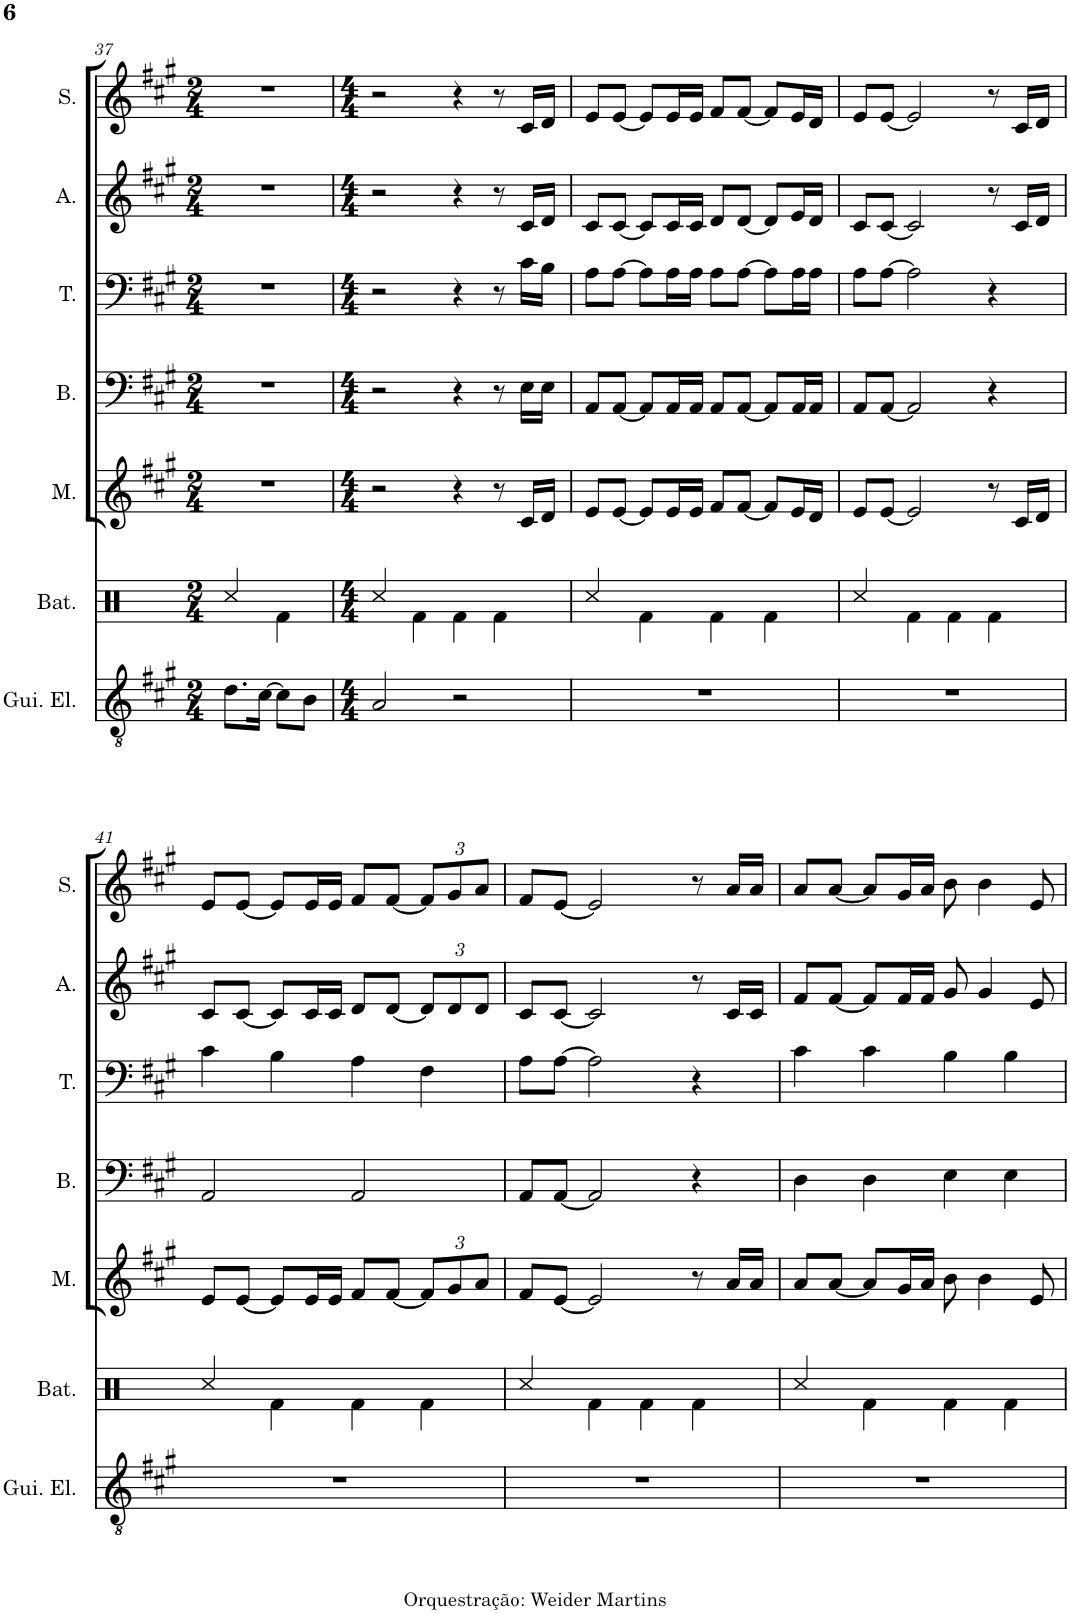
**kern	**kern	**kern	**kern	**kern	**kern	**kern
*part7	*part6	*part5	*part4	*part3	*part2	*part1
*staff7	*staff6	*staff5	*staff4	*staff3	*staff2	*staff1
*I"Guitarra elétrica	*I"Bateria	*I"Mulheres	*I"Bass	*I"Tenor	*I"Alto	*I"Soprano
*I'Gui. El.	*I'Bat.	*I'M.	*I'B.	*I'T.	*I'A.	*I'S.
!!LO:PB:g=z
*clefGv2	*clefX	*clefG2	*clefF4	*clefF4	*clefG2	*clefG2
*k[f#c#g#]	*k[f#c#g#]	*k[f#c#g#]	*k[f#c#g#]	*k[f#c#g#]	*k[f#c#g#]	*k[f#c#g#]
*M2/4	*M2/4	*M2/4	*M2/4	*M2/4	*M2/4	*M2/4
=37	=37	=37	=37	=37	=37	=37
8.d\L	4Rcc/	2r	2r	2r	2r	2r
[16c#\Jk	.	.	.	.	.	.
8c#\L]	4Rf\	.	.	.	.	.
8B\J	.	.	.	.	.	.
=38	=38	=38	=38	=38	=38	=38
*M4/4	*M4/4	*M4/4	*M4/4	*M4/4	*M4/4	*M4/4
2A/	4Rcc/	2r	2r	2r	2r	2r
.	4Rf\	.	.	.	.	.
2r	4Rf\	4r	4r	4r	4r	4r
.	4Rf\	8r	8r	8r	8r	8r
.	.	16c#/LL	16E\LL	16c#\LL	16c#/LL	16c#/LL
.	.	16d/JJ	16E\JJ	16B\JJ	16d/JJ	16d/JJ
=39	=39	=39	=39	=39	=39	=39
1r	4Rcc/	8e/L	8AA/L	8A\L	8c#/L	8e/L
.	.	[8e/J	[8AA/J	[8A\J	[8c#/J	[8e/J
.	4Rf\	8e/L]	8AA/L]	8A\L]	8c#/L]	8e/L]
.	.	16e/L	16AA/L	16A\L	16c#/L	16e/L
.	.	16e/JJ	16AA/JJ	16A\JJ	16c#/JJ	16e/JJ
.	4Rf\	8f#/L	8AA/L	8A\L	8d/L	8f#/L
.	.	[8f#/J	[8AA/J	[8A\J	[8d/J	[8f#/J
.	4Rf\	8f#/L]	8AA/L]	8A\L]	8d/L]	8f#/L]
.	.	16e/L	16BB/L	16B\L	16e/L	16e/L
.	.	16d/JJ	16AA/JJ	16A\JJ	16d/JJ	16d/JJ
=40	=40	=40	=40	=40	=40	=40
1r	4Rcc/	8e/L	8AA/L	8A\L	8c#/L	8e/L
.	.	[8e/J	[8AA/J	[8A\J	[8c#/J	[8e/J
.	4Rf\	2e/]	2AA/]	2A\]	2c#/]	2e/]
.	4Rf\	.	.	.	.	.
.	4Rf\	8r	4r	4r	8r	8r
.	.	16c#/LL	.	.	16c#/LL	16c#/LL
.	.	16d/JJ	.	.	16d/JJ	16d/JJ
!!LO:LB:g=z
=41	=41	=41	=41	=41	=41	=41
1r	4Rcc/	8e/L	2AA/	4c#\	8c#/L	8e/L
.	.	[8e/J	.	.	[8c#/J	[8e/J
.	4Rf\	8e/L]	.	4B\	8c#/L]	8e/L]
.	.	16e/L	.	.	16c#/L	16e/L
.	.	16e/JJ	.	.	16c#/JJ	16e/JJ
.	4Rf\	8f#/L	2AA/	4A\	8d/L	8f#/L
.	.	[8f#/J	.	.	[8d/J	[8f#/J
*	*	*Xbrackettup	*	*	*Xbrackettup	*Xbrackettup
.	4Rf\	12f#/L]	.	4F#\	12d/L]	12f#/L]
.	.	12g#/	.	.	12d/	12g#/
.	.	12a/J	.	.	12d/J	12a/J
=42	=42	=42	=42	=42	=42	=42
1r	4Rcc/	8f#/L	8AA/L	8A\L	8c#/L	8f#/L
.	.	[8e/J	[8AA/J	[8A\J	[8c#/J	[8e/J
.	4Rf\	2e/]	2AA/]	2A\]	2c#/]	2e/]
.	4Rf\	.	.	.	.	.
.	4Rf\	8r	4r	4r	8r	8r
.	.	16a/LL	.	.	16c#/LL	16a/LL
.	.	16a/JJ	.	.	16c#/JJ	16a/JJ
=43	=43	=43	=43	=43	=43	=43
1r	4Rcc/	8a/L	4D\	4c#\	8f#/L	8a/L
.	.	[8a/J	.	.	[8f#/J	[8a/J
.	4Rf\	8a/L]	4D\	4c#\	8f#/L]	8a/L]
.	.	16g#/L	.	.	16f#/L	16g#/L
.	.	16a/JJ	.	.	16f#/JJ	16a/JJ
.	4Rf\	8b\	4E\	4B\	8g#/	8b\
.	.	4b\	.	.	4g#/	4b\
.	4Rf\	.	4E\	4B\	.	.
.	.	8e/	.	.	8e/	8e/
=	=	=	=	=	=	=
*-	*-	*-	*-	*-	*-	*-
